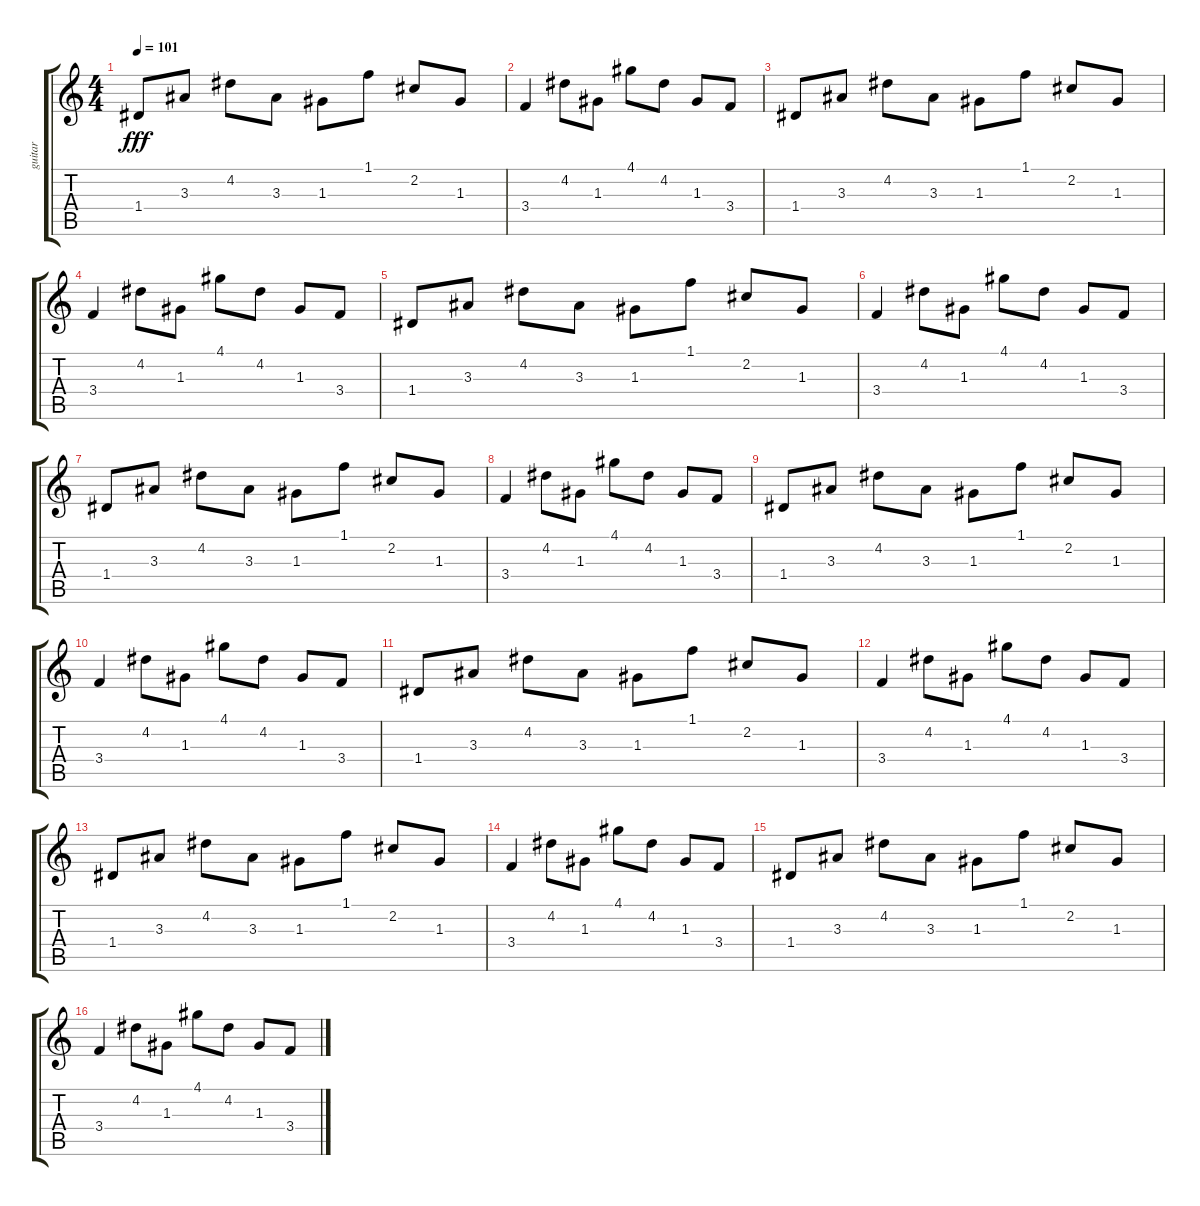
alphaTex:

\track ("guitar" "guitar") {instrument acousticguitarnylon}
\staff {score tabs}
\tuning (E4 B3 G3 D3 A2 E2) {hide}
\ts (4 4)
\tempo 101
\clef g2
\ks c
1.4.8{dy fff} 3.3.8 4.2.8 3.3.8 1.3.8 1.1.8 2.2.8 1.3.8 |
3.4.4 4.2.8 1.3.8 4.1.8 4.2.8 1.3.8 3.4.8 |
1.4.8 3.3.8 4.2.8 3.3.8 1.3.8 1.1.8 2.2.8 1.3.8 |
3.4.4 4.2.8 1.3.8 4.1.8 4.2.8 1.3.8 3.4.8 |
1.4.8 3.3.8 4.2.8 3.3.8 1.3.8 1.1.8 2.2.8 1.3.8 |
3.4.4 4.2.8 1.3.8 4.1.8 4.2.8 1.3.8 3.4.8 |
1.4.8 3.3.8 4.2.8 3.3.8 1.3.8 1.1.8 2.2.8 1.3.8 |
3.4.4 4.2.8 1.3.8 4.1.8 4.2.8 1.3.8 3.4.8 |
1.4.8 3.3.8 4.2.8 3.3.8 1.3.8 1.1.8 2.2.8 1.3.8 |
3.4.4 4.2.8 1.3.8 4.1.8 4.2.8 1.3.8 3.4.8 |
1.4.8 3.3.8 4.2.8 3.3.8 1.3.8 1.1.8 2.2.8 1.3.8 |
3.4.4 4.2.8 1.3.8 4.1.8 4.2.8 1.3.8 3.4.8 |
1.4.8 3.3.8 4.2.8 3.3.8 1.3.8 1.1.8 2.2.8 1.3.8 |
3.4.4 4.2.8 1.3.8 4.1.8 4.2.8 1.3.8 3.4.8 |
1.4.8 3.3.8 4.2.8 3.3.8 1.3.8 1.1.8 2.2.8 1.3.8 |
3.4.4 4.2.8 1.3.8 4.1.8 4.2.8 1.3.8 3.4.8
